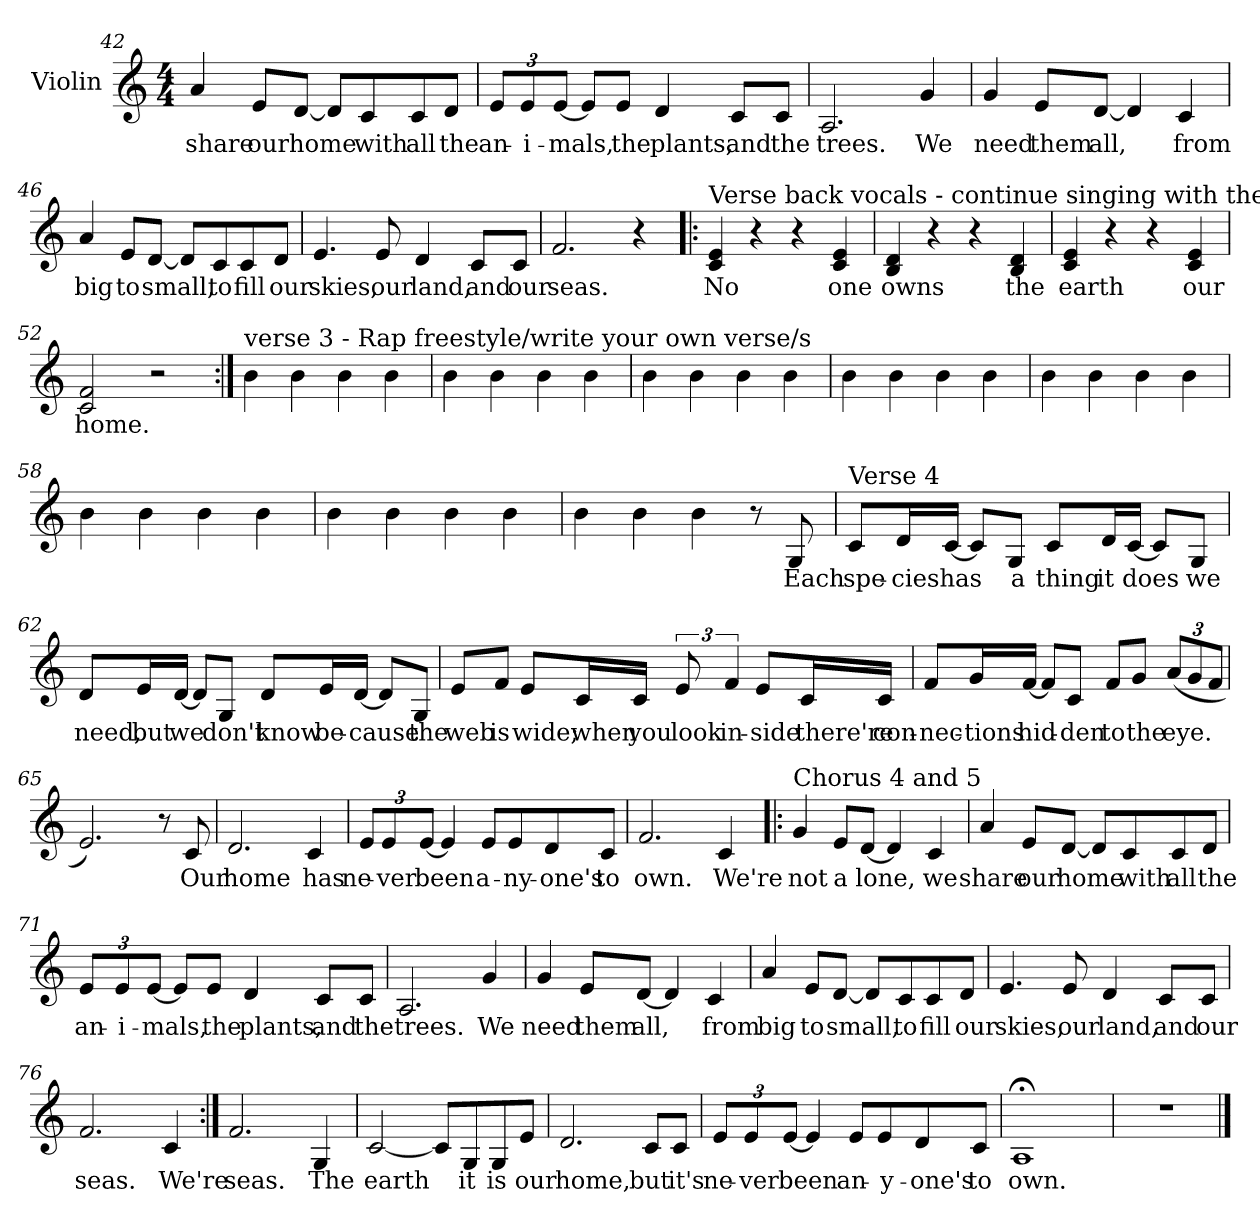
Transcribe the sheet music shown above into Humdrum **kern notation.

**kern	**text
*part1	*part1
*staff1	*staff1
*I"Violin	*
*I'Vln.	*
*clefG2	*
*M4/4	*
=42	=42
4a/	share
8eL	our
[8dJ	home
8dL]	.
8c	with
8c	all
8dJ	the
=43	=43
12eL	an-
12e	-i-
[12eJ	-mals,
8eL]	.
8eJ	the
4d/	plants,
8cL	and
8cJ	the
=44	=44
2.A/	trees.
4g/	We
!!LO:LB:g=z
=45	=45
4g/	need
8eL	them
[8dJ	all,
4d/]	.
4c/	from
=46	=46
4a/	big
8eL	to
[8dJ	small,
8dL]	.
8c	to
8c	fill
8dJ	our
=47	=47
4.e/	skies,
8e/	our
4d/	land,
8cL	and
8cJ	our
=48	=48
2.f/	seas.
4r	.
!!LO:PB:g=z
=49!|:	=49!|:
!LO:TX:t=Verse back vocals - continue singing with the verses	!
4c/ 4e/	No
4r	.
4r	.
4c/ 4e/	one
=50	=50
4B/ 4d/	owns
4r	.
4r	.
4B/ 4d/	the
=51	=51
4c/ 4e/	earth
4r	.
4r	.
4c/ 4e/	our
=52	=52
2c/ 2f/	home.
2r	.
!!LO:LB:g=z
=53:|!	=53:|!
!LO:TX:t=verse 3 - Rap freestyle/write your own verse/s	!
4b	.
4b	.
4b	.
4b	.
=54	=54
4b	.
4b	.
4b	.
4b	.
=55	=55
4b	.
4b	.
4b	.
4b	.
=56	=56
4b	.
4b	.
4b	.
4b	.
=57	=57
4b	.
4b	.
4b	.
4b	.
=58	=58
4b	.
4b	.
4b	.
4b	.
=59	=59
4b	.
4b	.
4b	.
4b	.
=60	=60
4b	.
4b	.
4b	.
8r	.
8G/	Each
!!LO:LB:g=z
=61	=61
!LO:TX:t=Verse 4	!
8cL	spe-
16dL	-cies
[16cJJ	has
8cL]	.
8GJ	a
8cL	thing
16dL	it
[16cJJ	does
8cL]	.
8GJ	we
=62	=62
8dL	need,
16eL	but
[16dJJ	we
8dL]	.
8GJ	don't
8dL	know
16eL	be-
[16dJJ	-cause
8dL]	.
8GJ	the
!!LO:LB:g=z
=63	=63
8eL	web
8fJ	is
8eL	wide;
16cL	when
16cJJ	you
12e/	look
6f/	in-
8eL	-side
16cL	there're
16cJJ	con-
=64	=64
8fL	-nec-
16gL	-tions
[16fJJ	hid-
8fL]	.
8cJ	-den
8fL	to
8gJ	the
(12aL	eye.
12g	.
12fJ	.
!!LO:LB:g=z
=65	=65
2.e/)	.
8r	.
8c/	Our
=66	=66
2.d/	home
4c/	has
=67	=67
12eL	ne-
12e	-ver
[12eJ	been
4e/]	.
8eL	a-
8e	-ny-
8d	-one's
8cJ	to
=68	=68
2.f/	own.
4c/	We're
!!LO:LB:g=z
=69!|:	=69!|:
!LO:TX:t=Chorus 4 and 5	!
4g/	not
8eL	a
[8dJ	lone,
4d/]	.
4c/	we
=70	=70
4a/	share
8eL	our
[8dJ	home
8dL]	.
8c	with
8c	all
8dJ	the
=71	=71
12eL	an-
12e	-i-
[12eJ	-mals,
8eL]	.
8eJ	the
4d/	plants,
8cL	and
8cJ	the
=72	=72
2.A/	trees.
4g/	We
!!LO:LB:g=z
=73	=73
4g/	need
8eL	them
[8dJ	all,
4d/]	.
4c/	from
=74	=74
4a/	big
8eL	to
[8dJ	small,
8dL]	.
8c	to
8c	fill
8dJ	our
=75	=75
4.e/	skies,
8e/	our
4d/	land,
8cL	and
8cJ	our
=76	=76
2.f/	seas.
4c/	We're
!!LO:LB:g=z
=77:|!	=77:|!
2.f/	seas.
4G/	The
=78	=78
[2c/	earth
8cL]	.
8G	it
8G	is
8eJ	our
=79	=79
2.d/	home,
8cL	but
8cJ	it's
=80	=80
12eL	ne-
12e	-ver
[12eJ	been
4e/]	.
8eL	an-
8e	-y-
8d	-one's
8cJ	to
=81	=81
1A;<	own.
=82	=82
1r	.
==	==
*-	*-
